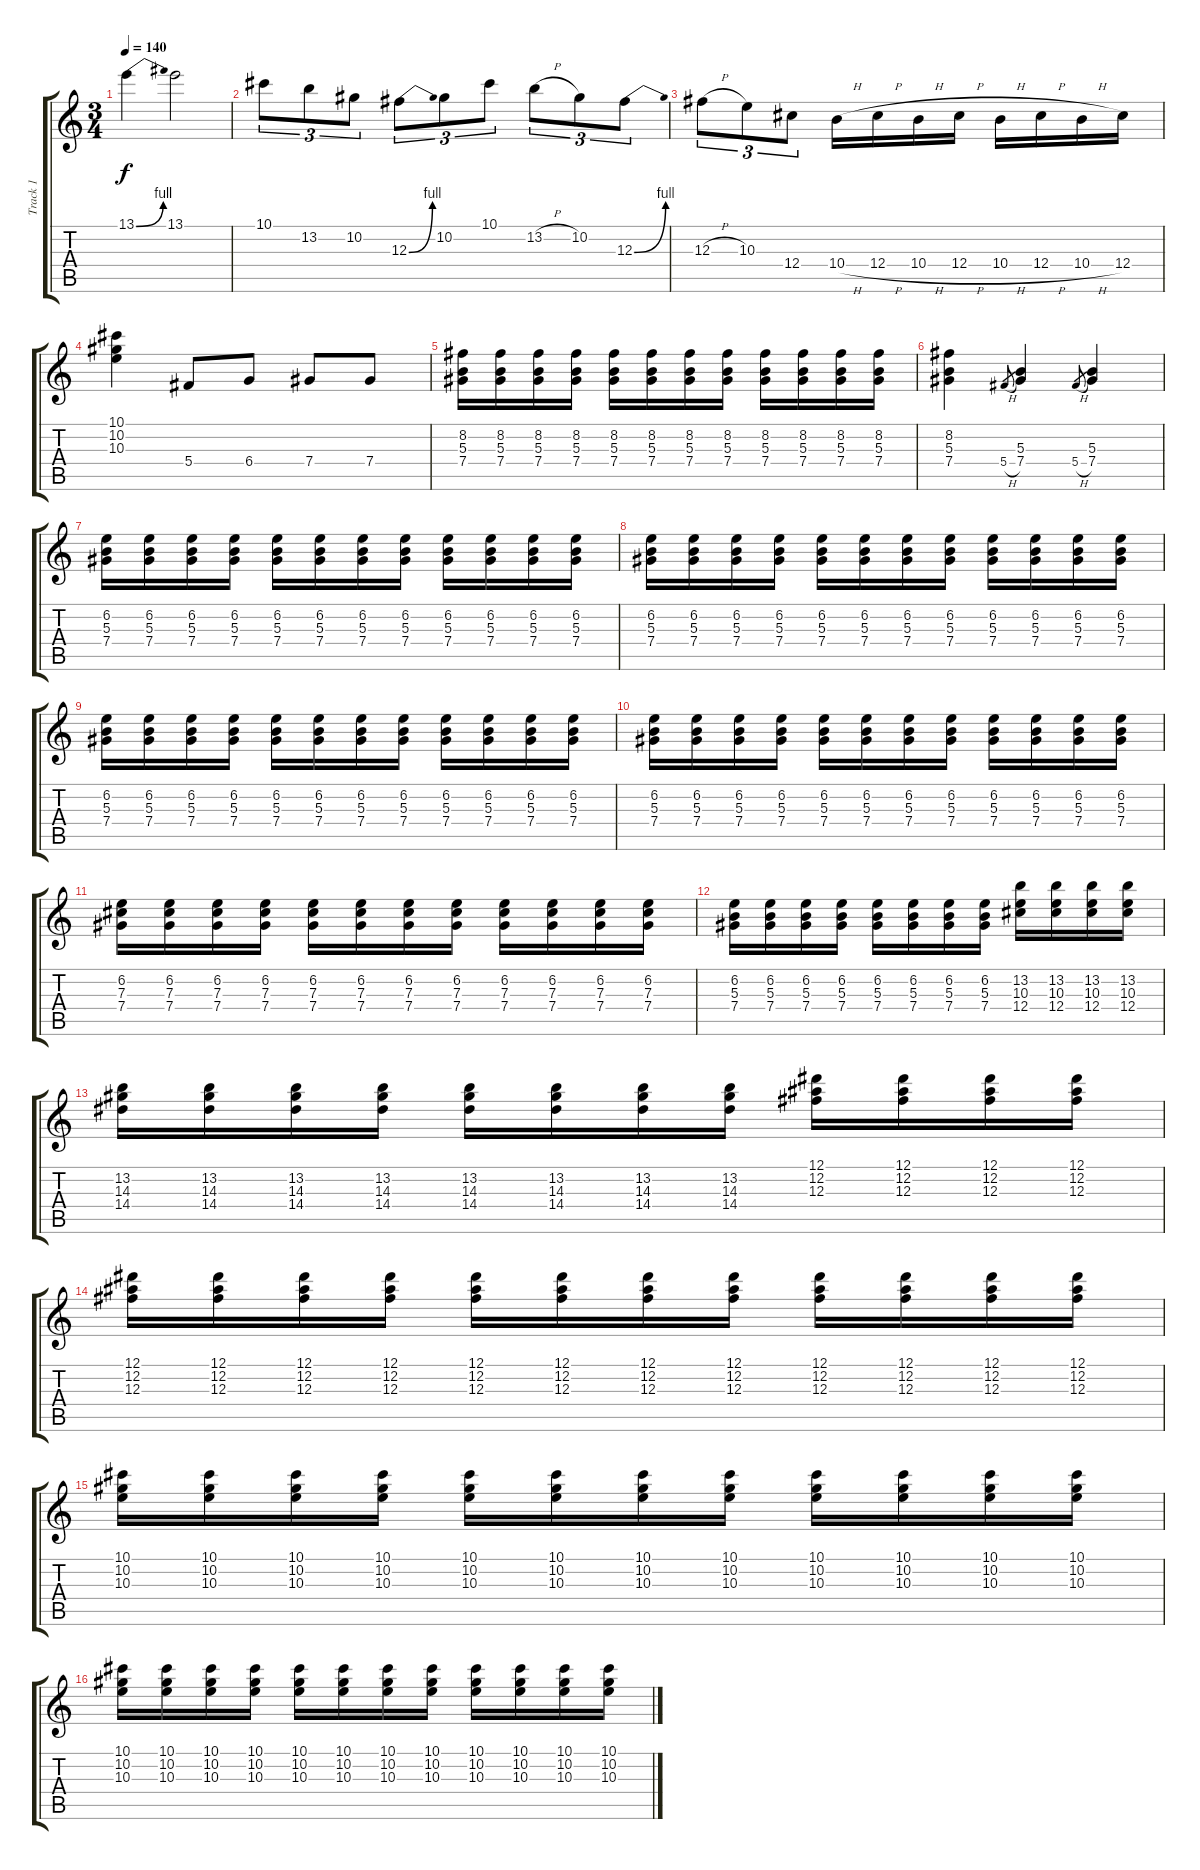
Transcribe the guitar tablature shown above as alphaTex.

\track ("Track 1" "Track 1") {instrument acousticguitarnylon}
\staff {score tabs}
\tuning (Eb4 Bb3 Gb3 Db3 Ab2 Eb2) {hide}
\ts (3 4)
\tempo 140
\clef g2
\ks c
13.1{be (bend 0 0 60 4)}.4{dy f} 13.1.2 |
10.1.8{tu (3 2)} 13.2.8{tu (3 2)} 10.2.8{tu (3 2)} 12.3{be (bend 0 0 60 4)}.8{tu (3 2)} 10.2.8{tu (3 2)} 10.1.8{tu (3 2)} 13.2{h}.8{tu (3 2)} 10.2.8{tu (3 2)} 12.3{be (bend 0 0 60 4)}.8{tu (3 2)} |
12.3{h}.8{tu (3 2)} 10.3.8{tu (3 2)} 12.4.8{tu (3 2)} 10.4{h}.16 12.4{h}.16 10.4{h}.16 12.4{h}.16 10.4{h}.16 12.4{h}.16 10.4{h}.16 12.4.16 |
(10.1 10.2 10.3).4 5.4.8 6.4.8 7.4.8 7.4.8 |
(8.2 5.3 7.4).16 (8.2 5.3 7.4).16 (8.2 5.3 7.4).16 (8.2 5.3 7.4).16 (8.2 5.3 7.4).16 (8.2 5.3 7.4).16 (8.2 5.3 7.4).16 (8.2 5.3 7.4).16 (8.2 5.3 7.4).16 (8.2 5.3 7.4).16 (8.2 5.3 7.4).16 (8.2 5.3 7.4).16 |
(8.2 5.3 7.4).4 5.4{h}.8{gr} (5.3 7.4).4 5.4{h}.8{gr} (5.3 7.4).4 |
(6.2 5.3 7.4).16 (6.2 5.3 7.4).16 (6.2 5.3 7.4).16 (6.2 5.3 7.4).16 (6.2 5.3 7.4).16 (6.2 5.3 7.4).16 (6.2 5.3 7.4).16 (6.2 5.3 7.4).16 (6.2 5.3 7.4).16 (6.2 5.3 7.4).16 (6.2 5.3 7.4).16 (6.2 5.3 7.4).16 |
(6.2 5.3 7.4).16 (6.2 5.3 7.4).16 (6.2 5.3 7.4).16 (6.2 5.3 7.4).16 (6.2 5.3 7.4).16 (6.2 5.3 7.4).16 (6.2 5.3 7.4).16 (6.2 5.3 7.4).16 (6.2 5.3 7.4).16 (6.2 5.3 7.4).16 (6.2 5.3 7.4).16 (6.2 5.3 7.4).16 |
(6.2 5.3 7.4).16 (6.2 5.3 7.4).16 (6.2 5.3 7.4).16 (6.2 5.3 7.4).16 (6.2 5.3 7.4).16 (6.2 5.3 7.4).16 (6.2 5.3 7.4).16 (6.2 5.3 7.4).16 (6.2 5.3 7.4).16 (6.2 5.3 7.4).16 (6.2 5.3 7.4).16 (6.2 5.3 7.4).16 |
(6.2 5.3 7.4).16 (6.2 5.3 7.4).16 (6.2 5.3 7.4).16 (6.2 5.3 7.4).16 (6.2 5.3 7.4).16 (6.2 5.3 7.4).16 (6.2 5.3 7.4).16 (6.2 5.3 7.4).16 (6.2 5.3 7.4).16 (6.2 5.3 7.4).16 (6.2 5.3 7.4).16 (6.2 5.3 7.4).16 |
(6.2 7.3 7.4).16 (6.2 7.3 7.4).16 (6.2 7.3 7.4).16 (6.2 7.3 7.4).16 (6.2 7.3 7.4).16 (6.2 7.3 7.4).16 (6.2 7.3 7.4).16 (6.2 7.3 7.4).16 (6.2 7.3 7.4).16 (6.2 7.3 7.4).16 (6.2 7.3 7.4).16 (6.2 7.3 7.4).16 |
(6.2 5.3 7.4).16 (6.2 5.3 7.4).16 (6.2 5.3 7.4).16 (6.2 5.3 7.4).16 (6.2 5.3 7.4).16 (6.2 5.3 7.4).16 (6.2 5.3 7.4).16 (6.2 5.3 7.4).16 (13.2 10.3 12.4).16 (13.2 10.3 12.4).16 (13.2 10.3 12.4).16 (13.2 10.3 12.4).16 |
(13.2 14.3 14.4).16 (13.2 14.3 14.4).16 (13.2 14.3 14.4).16 (13.2 14.3 14.4).16 (13.2 14.3 14.4).16 (13.2 14.3 14.4).16 (13.2 14.3 14.4).16 (13.2 14.3 14.4).16 (12.1 12.2 12.3).16 (12.1 12.2 12.3).16 (12.1 12.2 12.3).16 (12.1 12.2 12.3).16 |
(12.1 12.2 12.3).16 (12.1 12.2 12.3).16 (12.1 12.2 12.3).16 (12.1 12.2 12.3).16 (12.1 12.2 12.3).16 (12.1 12.2 12.3).16 (12.1 12.2 12.3).16 (12.1 12.2 12.3).16 (12.1 12.2 12.3).16 (12.1 12.2 12.3).16 (12.1 12.2 12.3).16 (12.1 12.2 12.3).16 |
(10.1 10.2 10.3).16 (10.1 10.2 10.3).16 (10.1 10.2 10.3).16 (10.1 10.2 10.3).16 (10.1 10.2 10.3).16 (10.1 10.2 10.3).16 (10.1 10.2 10.3).16 (10.1 10.2 10.3).16 (10.1 10.2 10.3).16 (10.1 10.2 10.3).16 (10.1 10.2 10.3).16 (10.1 10.2 10.3).16 |
(10.1 10.2 10.3).16 (10.1 10.2 10.3).16 (10.1 10.2 10.3).16 (10.1 10.2 10.3).16 (10.1 10.2 10.3).16 (10.1 10.2 10.3).16 (10.1 10.2 10.3).16 (10.1 10.2 10.3).16 (10.1 10.2 10.3).16 (10.1 10.2 10.3).16 (10.1 10.2 10.3).16 (10.1 10.2 10.3).16
